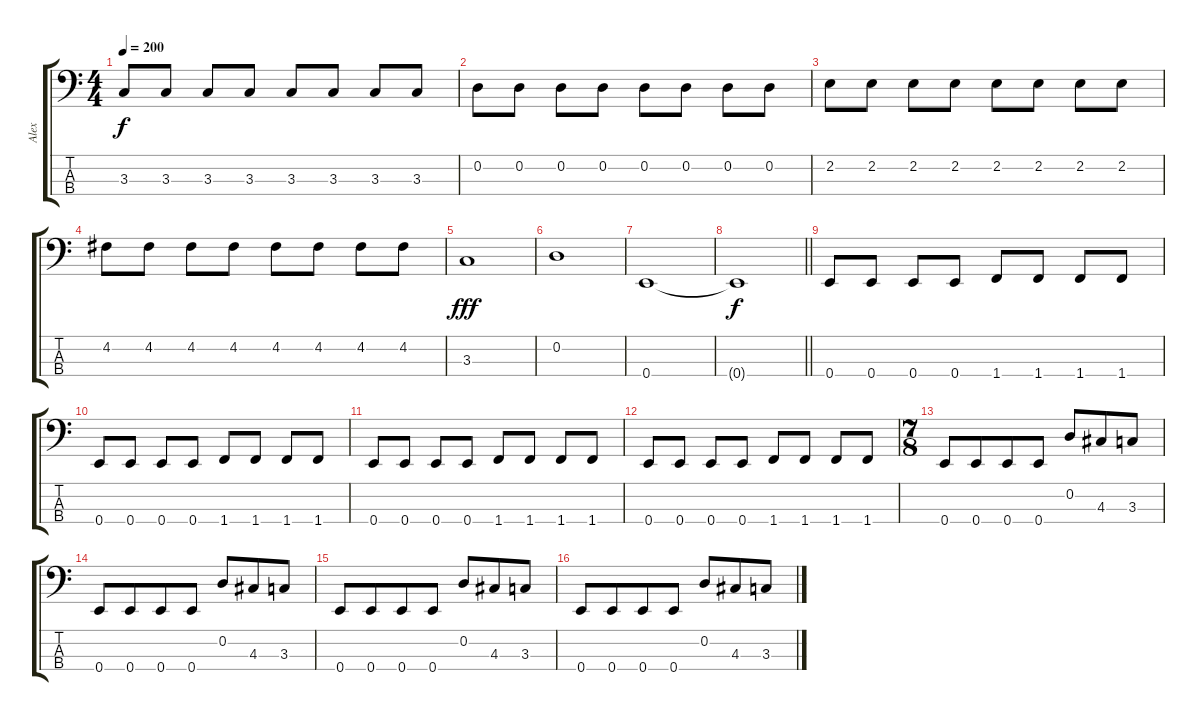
\track ("Alex" "Alex") {instrument electricbassfinger}
\staff {score tabs}
\tuning (G2 D2 A1 E1) {hide}
\ts (4 4)
\tempo 200
\clef f4
\ks c
3.3.8{dy f} 3.3.8 3.3.8 3.3.8 3.3.8 3.3.8 3.3.8 3.3.8 |
0.2.8 0.2.8 0.2.8 0.2.8 0.2.8 0.2.8 0.2.8 0.2.8 |
2.2.8 2.2.8 2.2.8 2.2.8 2.2.8 2.2.8 2.2.8 2.2.8 |
4.2.8 4.2.8 4.2.8 4.2.8 4.2.8 4.2.8 4.2.8 4.2.8 |
3.3.1{dy fff} |
0.2.1 |
0.4.1 |
\barLineRight lightlight
0.4{t}.1{dy f} |
0.4.8 0.4.8 0.4.8 0.4.8 1.4.8 1.4.8 1.4.8 1.4.8 |
0.4.8 0.4.8 0.4.8 0.4.8 1.4.8 1.4.8 1.4.8 1.4.8 |
0.4.8 0.4.8 0.4.8 0.4.8 1.4.8 1.4.8 1.4.8 1.4.8 |
0.4.8 0.4.8 0.4.8 0.4.8 1.4.8 1.4.8 1.4.8 1.4.8 |
\ts (7 8)
0.4.8 0.4.8 0.4.8 0.4.8 0.2.8 4.3.8 3.3.8 |
0.4.8 0.4.8 0.4.8 0.4.8 0.2.8 4.3.8 3.3.8 |
0.4.8 0.4.8 0.4.8 0.4.8 0.2.8 4.3.8 3.3.8 |
0.4.8 0.4.8 0.4.8 0.4.8 0.2.8 4.3.8 3.3.8
